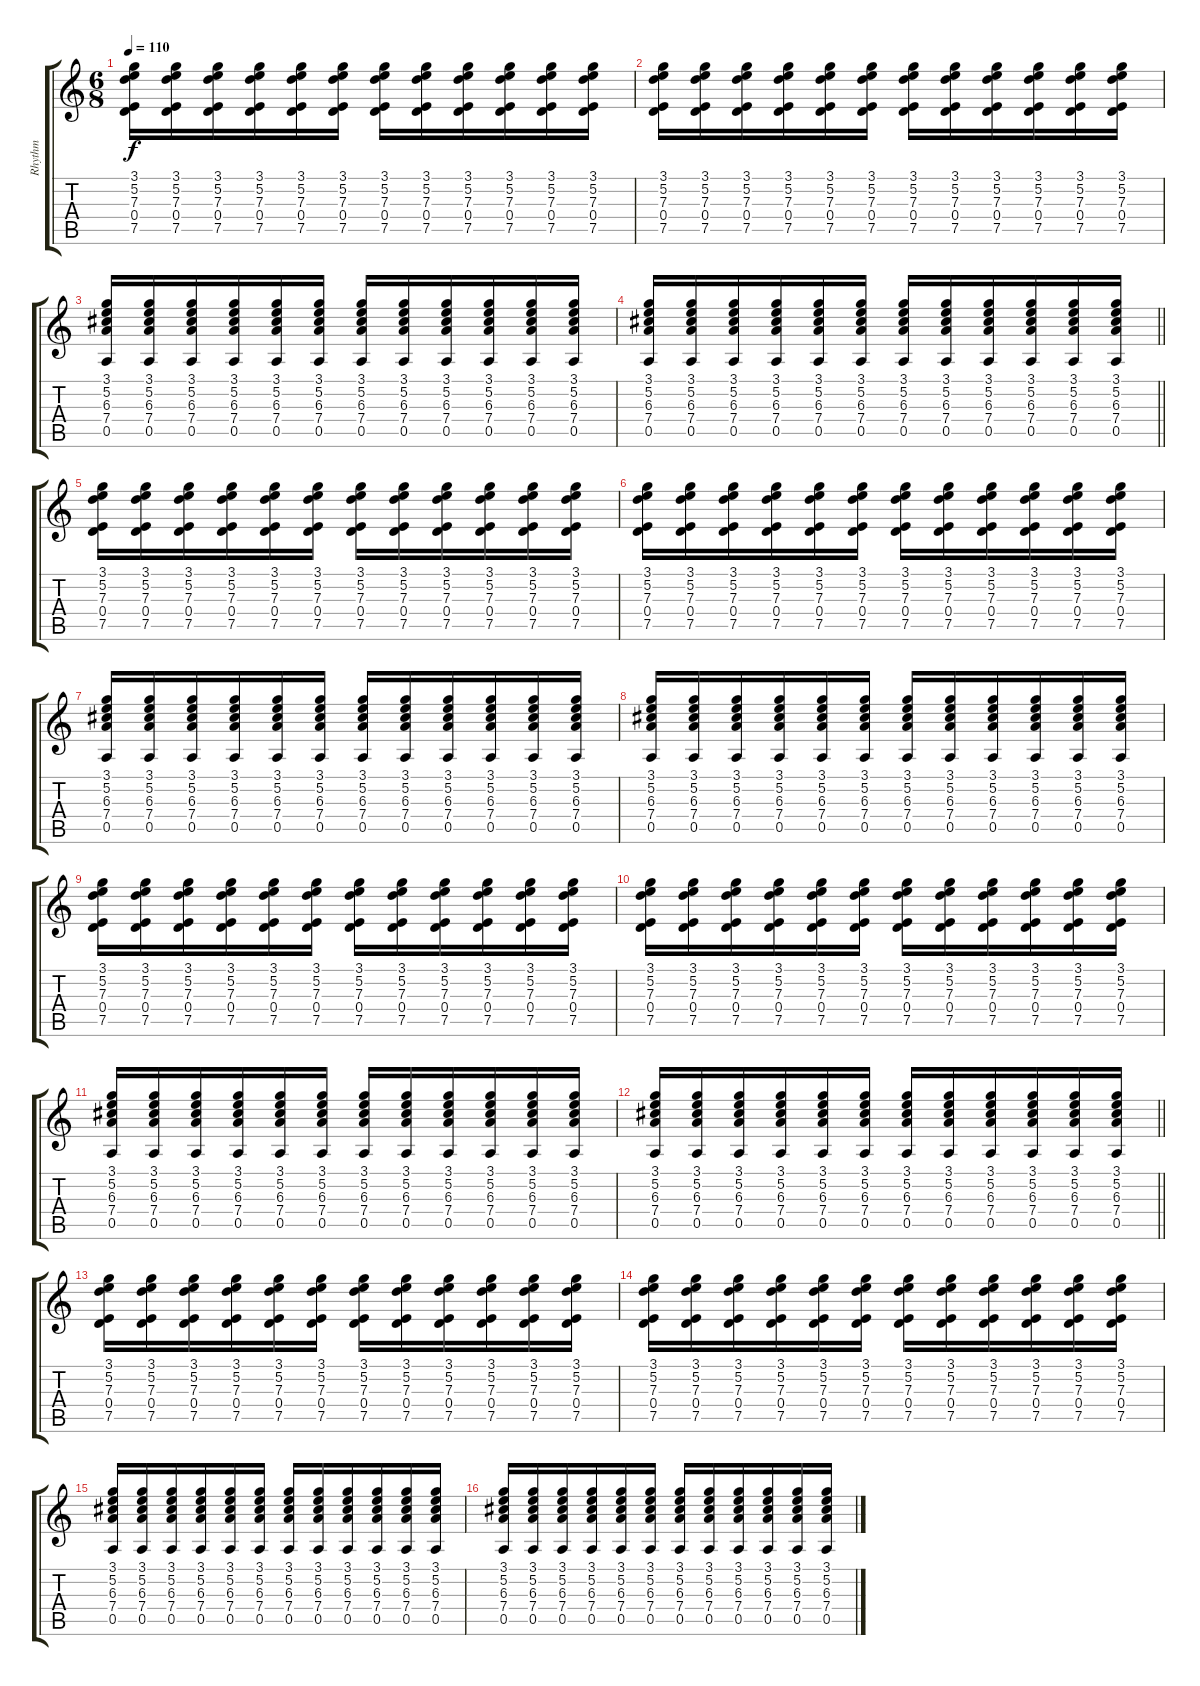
\track ("Rhythm" "Rhythm") {instrument distortionguitar}
\staff {score tabs}
\tuning (E4 B3 G3 D3 A2 E2) {hide}
\ts (6 8)
\tempo 110
\clef g2
\ks c
(3.1 5.2 7.3 0.4 7.5).16{dy f} (3.1 5.2 7.3 0.4 7.5).16 (3.1 5.2 7.3 0.4 7.5).16 (3.1 5.2 7.3 0.4 7.5).16 (3.1 5.2 7.3 0.4 7.5).16 (3.1 5.2 7.3 0.4 7.5).16 (3.1 5.2 7.3 0.4 7.5).16 (3.1 5.2 7.3 0.4 7.5).16 (3.1 5.2 7.3 0.4 7.5).16 (3.1 5.2 7.3 0.4 7.5).16 (3.1 5.2 7.3 0.4 7.5).16 (3.1 5.2 7.3 0.4 7.5).16 |
(3.1 5.2 7.3 0.4 7.5).16 (3.1 5.2 7.3 0.4 7.5).16 (3.1 5.2 7.3 0.4 7.5).16 (3.1 5.2 7.3 0.4 7.5).16 (3.1 5.2 7.3 0.4 7.5).16 (3.1 5.2 7.3 0.4 7.5).16 (3.1 5.2 7.3 0.4 7.5).16 (3.1 5.2 7.3 0.4 7.5).16 (3.1 5.2 7.3 0.4 7.5).16 (3.1 5.2 7.3 0.4 7.5).16 (3.1 5.2 7.3 0.4 7.5).16 (3.1 5.2 7.3 0.4 7.5).16 |
(3.1 5.2 6.3 7.4 0.5).16 (3.1 5.2 6.3 7.4 0.5).16 (3.1 5.2 6.3 7.4 0.5).16 (3.1 5.2 6.3 7.4 0.5).16 (3.1 5.2 6.3 7.4 0.5).16 (3.1 5.2 6.3 7.4 0.5).16 (3.1 5.2 6.3 7.4 0.5).16 (3.1 5.2 6.3 7.4 0.5).16 (3.1 5.2 6.3 7.4 0.5).16 (3.1 5.2 6.3 7.4 0.5).16 (3.1 5.2 6.3 7.4 0.5).16 (3.1 5.2 6.3 7.4 0.5).16 |
\barLineRight lightlight
(3.1 5.2 6.3 7.4 0.5).16 (3.1 5.2 6.3 7.4 0.5).16 (3.1 5.2 6.3 7.4 0.5).16 (3.1 5.2 6.3 7.4 0.5).16 (3.1 5.2 6.3 7.4 0.5).16 (3.1 5.2 6.3 7.4 0.5).16 (3.1 5.2 6.3 7.4 0.5).16 (3.1 5.2 6.3 7.4 0.5).16 (3.1 5.2 6.3 7.4 0.5).16 (3.1 5.2 6.3 7.4 0.5).16 (3.1 5.2 6.3 7.4 0.5).16 (3.1 5.2 6.3 7.4 0.5).16 |
(3.1 5.2 7.3 0.4 7.5).16 (3.1 5.2 7.3 0.4 7.5).16 (3.1 5.2 7.3 0.4 7.5).16 (3.1 5.2 7.3 0.4 7.5).16 (3.1 5.2 7.3 0.4 7.5).16 (3.1 5.2 7.3 0.4 7.5).16 (3.1 5.2 7.3 0.4 7.5).16 (3.1 5.2 7.3 0.4 7.5).16 (3.1 5.2 7.3 0.4 7.5).16 (3.1 5.2 7.3 0.4 7.5).16 (3.1 5.2 7.3 0.4 7.5).16 (3.1 5.2 7.3 0.4 7.5).16 |
(3.1 5.2 7.3 0.4 7.5).16 (3.1 5.2 7.3 0.4 7.5).16 (3.1 5.2 7.3 0.4 7.5).16 (3.1 5.2 7.3 0.4 7.5).16 (3.1 5.2 7.3 0.4 7.5).16 (3.1 5.2 7.3 0.4 7.5).16 (3.1 5.2 7.3 0.4 7.5).16 (3.1 5.2 7.3 0.4 7.5).16 (3.1 5.2 7.3 0.4 7.5).16 (3.1 5.2 7.3 0.4 7.5).16 (3.1 5.2 7.3 0.4 7.5).16 (3.1 5.2 7.3 0.4 7.5).16 |
(3.1 5.2 6.3 7.4 0.5).16 (3.1 5.2 6.3 7.4 0.5).16 (3.1 5.2 6.3 7.4 0.5).16 (3.1 5.2 6.3 7.4 0.5).16 (3.1 5.2 6.3 7.4 0.5).16 (3.1 5.2 6.3 7.4 0.5).16 (3.1 5.2 6.3 7.4 0.5).16 (3.1 5.2 6.3 7.4 0.5).16 (3.1 5.2 6.3 7.4 0.5).16 (3.1 5.2 6.3 7.4 0.5).16 (3.1 5.2 6.3 7.4 0.5).16 (3.1 5.2 6.3 7.4 0.5).16 |
(3.1 5.2 6.3 7.4 0.5).16 (3.1 5.2 6.3 7.4 0.5).16 (3.1 5.2 6.3 7.4 0.5).16 (3.1 5.2 6.3 7.4 0.5).16 (3.1 5.2 6.3 7.4 0.5).16 (3.1 5.2 6.3 7.4 0.5).16 (3.1 5.2 6.3 7.4 0.5).16 (3.1 5.2 6.3 7.4 0.5).16 (3.1 5.2 6.3 7.4 0.5).16 (3.1 5.2 6.3 7.4 0.5).16 (3.1 5.2 6.3 7.4 0.5).16 (3.1 5.2 6.3 7.4 0.5).16 |
(3.1 5.2 7.3 0.4 7.5).16 (3.1 5.2 7.3 0.4 7.5).16 (3.1 5.2 7.3 0.4 7.5).16 (3.1 5.2 7.3 0.4 7.5).16 (3.1 5.2 7.3 0.4 7.5).16 (3.1 5.2 7.3 0.4 7.5).16 (3.1 5.2 7.3 0.4 7.5).16 (3.1 5.2 7.3 0.4 7.5).16 (3.1 5.2 7.3 0.4 7.5).16 (3.1 5.2 7.3 0.4 7.5).16 (3.1 5.2 7.3 0.4 7.5).16 (3.1 5.2 7.3 0.4 7.5).16 |
(3.1 5.2 7.3 0.4 7.5).16 (3.1 5.2 7.3 0.4 7.5).16 (3.1 5.2 7.3 0.4 7.5).16 (3.1 5.2 7.3 0.4 7.5).16 (3.1 5.2 7.3 0.4 7.5).16 (3.1 5.2 7.3 0.4 7.5).16 (3.1 5.2 7.3 0.4 7.5).16 (3.1 5.2 7.3 0.4 7.5).16 (3.1 5.2 7.3 0.4 7.5).16 (3.1 5.2 7.3 0.4 7.5).16 (3.1 5.2 7.3 0.4 7.5).16 (3.1 5.2 7.3 0.4 7.5).16 |
(3.1 5.2 6.3 7.4 0.5).16 (3.1 5.2 6.3 7.4 0.5).16 (3.1 5.2 6.3 7.4 0.5).16 (3.1 5.2 6.3 7.4 0.5).16 (3.1 5.2 6.3 7.4 0.5).16 (3.1 5.2 6.3 7.4 0.5).16 (3.1 5.2 6.3 7.4 0.5).16 (3.1 5.2 6.3 7.4 0.5).16 (3.1 5.2 6.3 7.4 0.5).16 (3.1 5.2 6.3 7.4 0.5).16 (3.1 5.2 6.3 7.4 0.5).16 (3.1 5.2 6.3 7.4 0.5).16 |
\barLineRight lightlight
(3.1 5.2 6.3 7.4 0.5).16 (3.1 5.2 6.3 7.4 0.5).16 (3.1 5.2 6.3 7.4 0.5).16 (3.1 5.2 6.3 7.4 0.5).16 (3.1 5.2 6.3 7.4 0.5).16 (3.1 5.2 6.3 7.4 0.5).16 (3.1 5.2 6.3 7.4 0.5).16 (3.1 5.2 6.3 7.4 0.5).16 (3.1 5.2 6.3 7.4 0.5).16 (3.1 5.2 6.3 7.4 0.5).16 (3.1 5.2 6.3 7.4 0.5).16 (3.1 5.2 6.3 7.4 0.5).16 |
(3.1 5.2 7.3 0.4 7.5).16 (3.1 5.2 7.3 0.4 7.5).16 (3.1 5.2 7.3 0.4 7.5).16 (3.1 5.2 7.3 0.4 7.5).16 (3.1 5.2 7.3 0.4 7.5).16 (3.1 5.2 7.3 0.4 7.5).16 (3.1 5.2 7.3 0.4 7.5).16 (3.1 5.2 7.3 0.4 7.5).16 (3.1 5.2 7.3 0.4 7.5).16 (3.1 5.2 7.3 0.4 7.5).16 (3.1 5.2 7.3 0.4 7.5).16 (3.1 5.2 7.3 0.4 7.5).16 |
(3.1 5.2 7.3 0.4 7.5).16 (3.1 5.2 7.3 0.4 7.5).16 (3.1 5.2 7.3 0.4 7.5).16 (3.1 5.2 7.3 0.4 7.5).16 (3.1 5.2 7.3 0.4 7.5).16 (3.1 5.2 7.3 0.4 7.5).16 (3.1 5.2 7.3 0.4 7.5).16 (3.1 5.2 7.3 0.4 7.5).16 (3.1 5.2 7.3 0.4 7.5).16 (3.1 5.2 7.3 0.4 7.5).16 (3.1 5.2 7.3 0.4 7.5).16 (3.1 5.2 7.3 0.4 7.5).16 |
(3.1 5.2 6.3 7.4 0.5).16 (3.1 5.2 6.3 7.4 0.5).16 (3.1 5.2 6.3 7.4 0.5).16 (3.1 5.2 6.3 7.4 0.5).16 (3.1 5.2 6.3 7.4 0.5).16 (3.1 5.2 6.3 7.4 0.5).16 (3.1 5.2 6.3 7.4 0.5).16 (3.1 5.2 6.3 7.4 0.5).16 (3.1 5.2 6.3 7.4 0.5).16 (3.1 5.2 6.3 7.4 0.5).16 (3.1 5.2 6.3 7.4 0.5).16 (3.1 5.2 6.3 7.4 0.5).16 |
(3.1 5.2 6.3 7.4 0.5).16 (3.1 5.2 6.3 7.4 0.5).16 (3.1 5.2 6.3 7.4 0.5).16 (3.1 5.2 6.3 7.4 0.5).16 (3.1 5.2 6.3 7.4 0.5).16 (3.1 5.2 6.3 7.4 0.5).16 (3.1 5.2 6.3 7.4 0.5).16 (3.1 5.2 6.3 7.4 0.5).16 (3.1 5.2 6.3 7.4 0.5).16 (3.1 5.2 6.3 7.4 0.5).16 (3.1 5.2 6.3 7.4 0.5).16 (3.1 5.2 6.3 7.4 0.5).16
